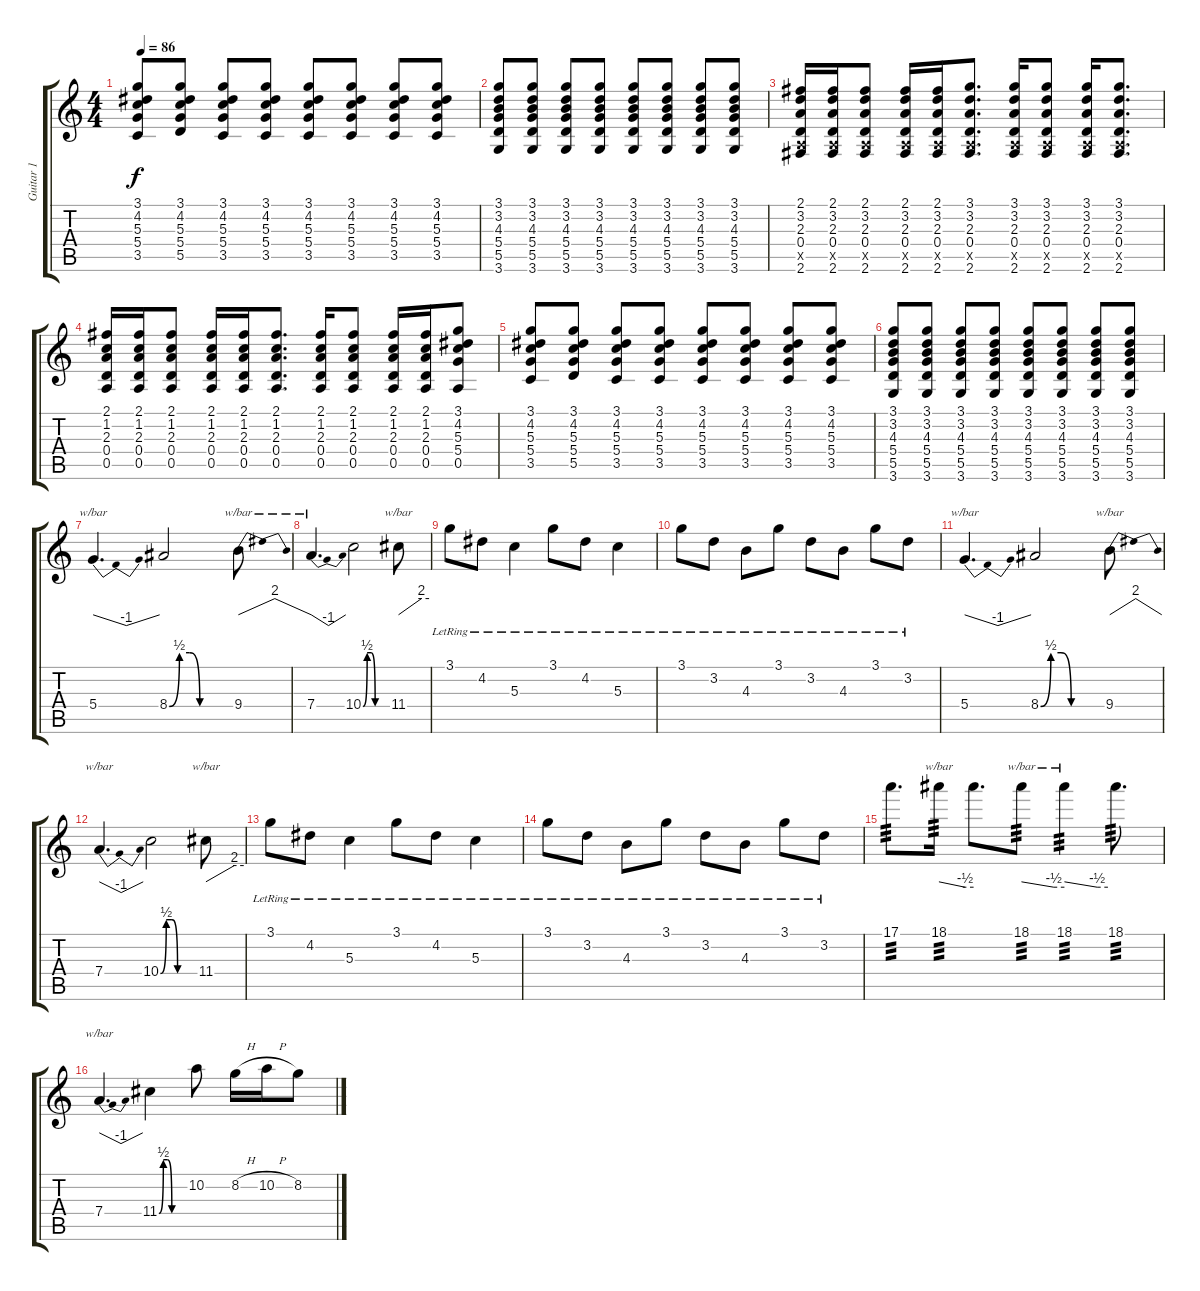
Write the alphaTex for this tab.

\track ("Guitar 1" "Guitar 1") {instrument overdrivenguitar}
\staff {score tabs}
\tuning (E4 B3 G3 D3 A2 E2) {hide}
\ts (4 4)
\tempo 86
\clef g2
\ks c
(3.1 4.2 5.3 5.4 3.5).8{dy f} (3.1 4.2 5.3 5.4 5.5).8 (3.1 4.2 5.3 5.4 3.5).8 (3.1 4.2 5.3 5.4 3.5).8 (3.1 4.2 5.3 5.4 3.5).8 (3.1 4.2 5.3 5.4 3.5).8 (3.1 4.2 5.3 5.4 3.5).8 (3.1 4.2 5.3 5.4 3.5).8 |
(3.1 3.2 4.3 5.4 5.5 3.6).8 (3.1 3.2 4.3 5.4 5.5 3.6).8 (3.1 3.2 4.3 5.4 5.5 3.6).8 (3.1 3.2 4.3 5.4 5.5 3.6).8 (3.1 3.2 4.3 5.4 5.5 3.6).8 (3.1 3.2 4.3 5.4 5.5 3.6).8 (3.1 3.2 4.3 5.4 5.5 3.6).8 (3.1 3.2 4.3 5.4 5.5 3.6).8 |
(2.1 3.2 2.3 0.4 0.5{x} 2.6).16{instrument overdrivenguitar} (2.1 3.2 2.3 0.4 0.5{x} 2.6).16 (2.1 3.2 2.3 0.4 0.5{x} 2.6).8 (2.1 3.2 2.3 0.4 0.5{x} 2.6).16 (2.1 3.2 2.3 0.4 0.5{x} 2.6).16 (3.1 3.2 2.3 0.4 0.5{x} 2.6).8{d} (3.1 3.2 2.3 0.4 0.5{x} 2.6).16 (3.1 3.2 2.3 0.4 0.5{x} 2.6).8 (3.1 3.2 2.3 0.4 0.5{x} 2.6).16 (3.1 3.2 2.3 0.4 0.5{x} 2.6).8{d} |
(2.1 1.2 2.3 0.4 0.5).16 (2.1 1.2 2.3 0.4 0.5).16 (2.1 1.2 2.3 0.4 0.5).8 (2.1 1.2 2.3 0.4 0.5).16 (2.1 1.2 2.3 0.4 0.5).16 (2.1 1.2 2.3 0.4 0.5).8{d} (2.1 1.2 2.3 0.4 0.5).16 (2.1 1.2 2.3 0.4 0.5).8 (2.1 1.2 2.3 0.4 0.5).16 (2.1 1.2 2.3 0.4 0.5).16 (3.1 4.2 5.3 5.4 0.5).8 |
(3.1 4.2 5.3 5.4 3.5).8 (3.1 4.2 5.3 5.4 5.5).8 (3.1 4.2 5.3 5.4 3.5).8 (3.1 4.2 5.3 5.4 3.5).8 (3.1 4.2 5.3 5.4 3.5).8 (3.1 4.2 5.3 5.4 3.5).8 (3.1 4.2 5.3 5.4 3.5).8 (3.1 4.2 5.3 5.4 3.5).8 |
(3.1 3.2 4.3 5.4 5.5 3.6).8 (3.1 3.2 4.3 5.4 5.5 3.6).8 (3.1 3.2 4.3 5.4 5.5 3.6).8 (3.1 3.2 4.3 5.4 5.5 3.6).8 (3.1 3.2 4.3 5.4 5.5 3.6).8 (3.1 3.2 4.3 5.4 5.5 3.6).8 (3.1 3.2 4.3 5.4 5.5 3.6).8 (3.1 3.2 4.3 5.4 5.5 3.6).8 |
5.4.4{d tbe (dip default 0 0 30 -4 60 0) instrument overdrivenguitar} 8.4{be (custom 0 0 10 2 20 2 30 0 60 0)}.2 9.4.8{tbe (dip default 0 0 30 8 60 0)} |
7.4.4{d tbe (dip default 0 0 30 -4 60 0)} 10.4{be (custom 0 0 10 2 20 2 30 0 60 0)}.2 11.4.8{tbe (custom default 0 0 45 8 60 8)} |
3.1{lr}.8 4.2{lr}.8 5.3{lr}.4 3.1{lr}.8 4.2{lr}.8 5.3{lr}.4 |
3.1{lr}.8 3.2{lr}.8 4.3{lr}.8 3.1{lr}.8 3.2{lr}.8 4.3{lr}.8 3.1{lr}.8 3.2{lr}.8 |
5.4.4{d tbe (dip default 0 0 30 -4 60 0) instrument overdrivenguitar} 8.4{be (custom 0 0 10 2 20 2 30 0 60 0)}.2 9.4.8{tbe (dip default 0 0 30 8 60 0)} |
7.4.4{d tbe (dip default 0 0 30 -4 60 0)} 10.4{be (custom 0 0 10 2 20 2 30 0 60 0)}.2 11.4.8{tbe (custom default 0 0 45 8 60 8)} |
3.1{lr}.8 4.2{lr}.8 5.3{lr}.4 3.1{lr}.8 4.2{lr}.8 5.3{lr}.4 |
3.1{lr}.8 3.2{lr}.8 4.3{lr}.8 3.1{lr}.8 3.2{lr}.8 4.3{lr}.8 3.1{lr}.8 3.2{lr}.8 |
17.1.8{d tp 3} 18.1.16{tbe (custom default 0 0 45 -2 60 -2) tp 3} 18.1{t}.8{d} 18.1.8{tbe (custom default 0 0 45 -2 60 -2) tp 3} 18.1.4{tbe (custom default 0 0 45 -2 60 -2) tp 3} 18.1.8{d tp 3} |
7.4.4{d tbe (dip default 0 0 30 -4 60 0) instrument overdrivenguitar} 11.4{be (custom 0 0 10 2 20 2 30 0 60 0)}.4 10.2.8 8.2{h}.16 10.2{h}.16 8.2.8
